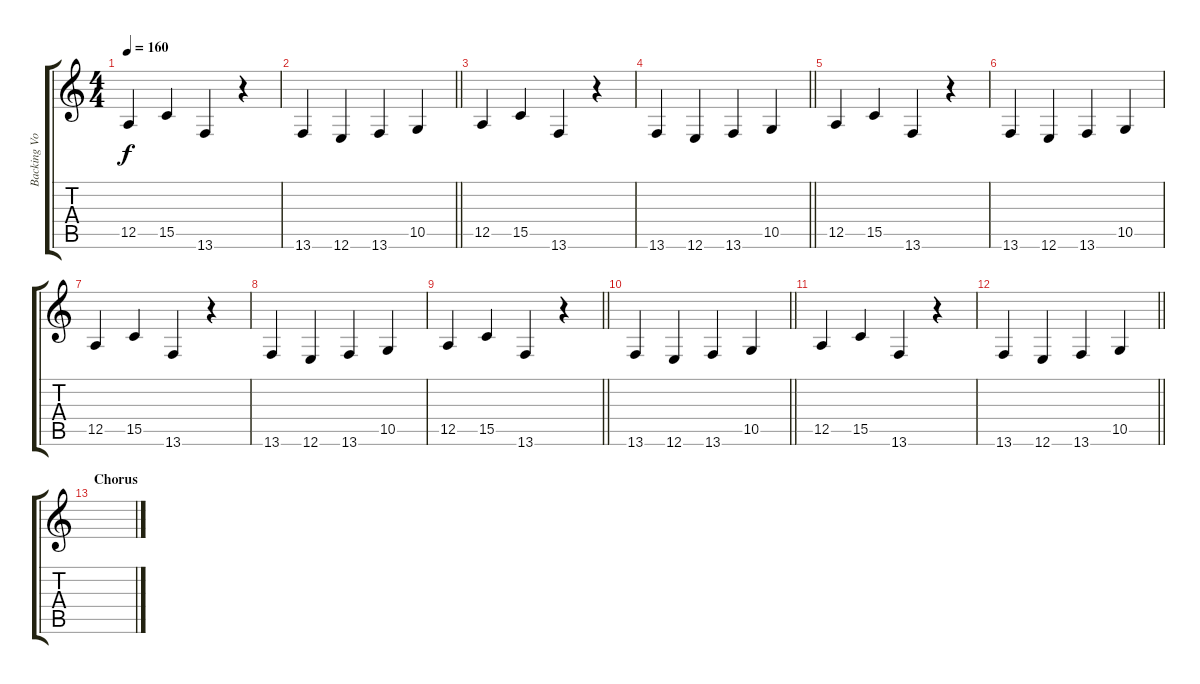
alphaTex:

\track ("Backing Vocals" "Backing Vo") {instrument lead6voice}
\staff {score tabs}
\tuning (E4 B3 G3 D3 A2 E2) {hide}
\ts (4 4)
\tempo 160
\clef g2
\ks c
12.5.4{dy f} 15.5.4 13.6.4 r.4 |
\barLineRight lightlight
13.6.4 12.6.4 13.6.4 10.5.4 |
12.5.4 15.5.4 13.6.4 r.4 |
\barLineRight lightlight
13.6.4 12.6.4 13.6.4 10.5.4 |
12.5.4 15.5.4 13.6.4 r.4 |
13.6.4 12.6.4 13.6.4 10.5.4 |
12.5.4 15.5.4 13.6.4 r.4 |
13.6.4 12.6.4 13.6.4 10.5.4 |
\barLineRight lightlight
12.5.4 15.5.4 13.6.4 r.4 |
\barLineRight lightlight
13.6.4 12.6.4 13.6.4 10.5.4 |
12.5.4 15.5.4 13.6.4 r.4 |
\barLineRight lightlight
13.6.4 12.6.4 13.6.4 10.5.4 |
\section ("" "Chorus")
